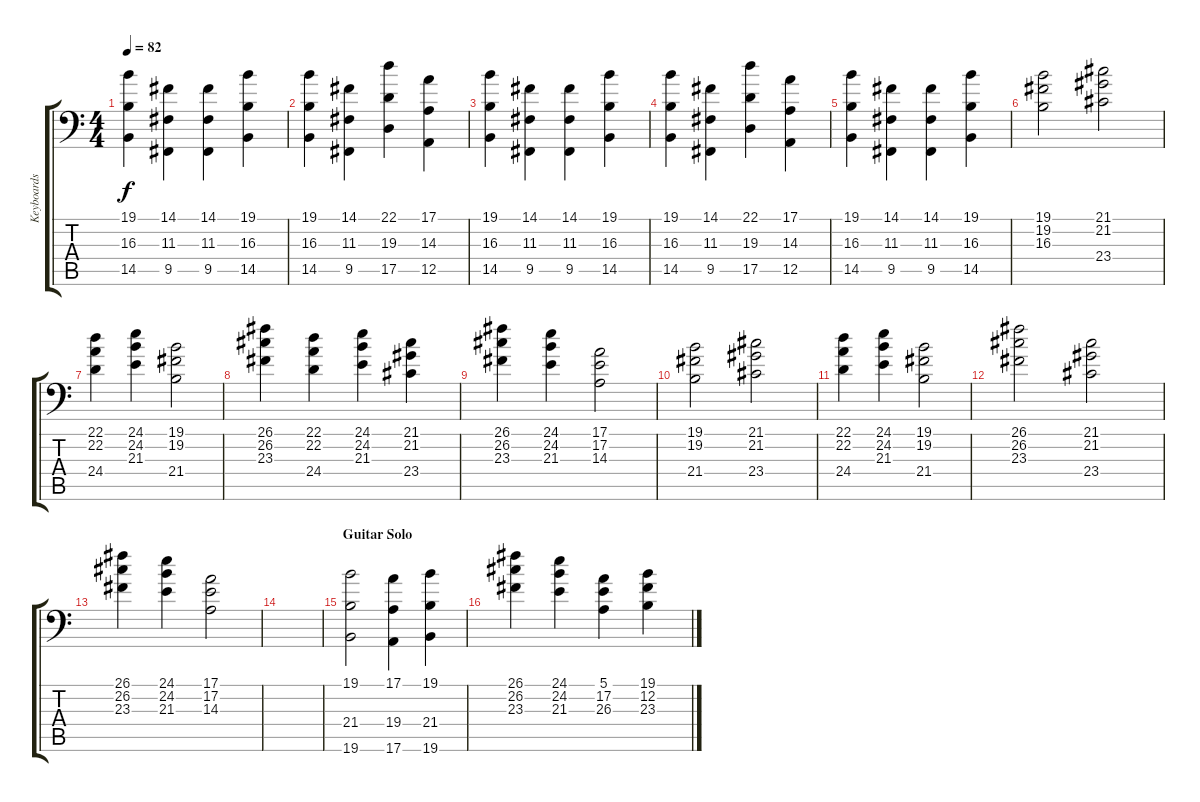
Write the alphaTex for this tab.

\track ("Keyboards" "Keyboards") {instrument stringensemble1}
\staff {score tabs}
\tuning (E3 B2 G2 D2 A1 E1) {hide}
\ts (4 4)
\tempo 82
\clef f4
\ks c
(19.1 16.3 14.5).4{dy f} (14.1 11.3 9.5).4 (14.1 11.3 9.5).4 (19.1 16.3 14.5).4 |
(19.1 16.3 14.5).4 (14.1 11.3 9.5).4 (22.1 19.3 17.5).4 (17.1 14.3 12.5).4 |
(19.1 16.3 14.5).4 (14.1 11.3 9.5).4 (14.1 11.3 9.5).4 (19.1 16.3 14.5).4 |
(19.1 16.3 14.5).4 (14.1 11.3 9.5).4 (22.1 19.3 17.5).4 (17.1 14.3 12.5).4 |
(19.1 16.3 14.5).4 (14.1 11.3 9.5).4 (14.1 11.3 9.5).4 (19.1 16.3 14.5).4 |
(19.1 19.2 16.3).2{instrument stringensemble1} (21.1 21.2 23.4).2 |
(22.1 22.2 24.4).4 (24.1 24.2 21.3).4 (19.1 19.2 21.4).2 |
(26.1 26.2 23.3).4 (22.1 22.2 24.4).4 (24.1 24.2 21.3).4 (21.1 21.2 23.4).4 |
(26.1 26.2 23.3).4 (24.1 24.2 21.3).4 (17.1 17.2 14.3).2 |
(19.1 19.2 21.4).2 (21.1 21.2 23.4).2 |
(22.1 22.2 24.4).4 (24.1 24.2 21.3).4 (19.1 19.2 21.4).2 |
(26.1 26.2 23.3).2 (21.1 21.2 23.4).2 |
(26.1 26.2 23.3).4 (24.1 24.2 21.3).4 (17.1 17.2 14.3).2 |
|
\section ("" "Guitar Solo")
(19.1 21.4 19.6).2 (17.1 19.4 17.6).4 (19.1 21.4 19.6).4 |
(26.1 26.2 23.3).4 (24.1 24.2 21.3).4 (5.1 17.2 26.3).4 (19.1 12.2 23.3).4
